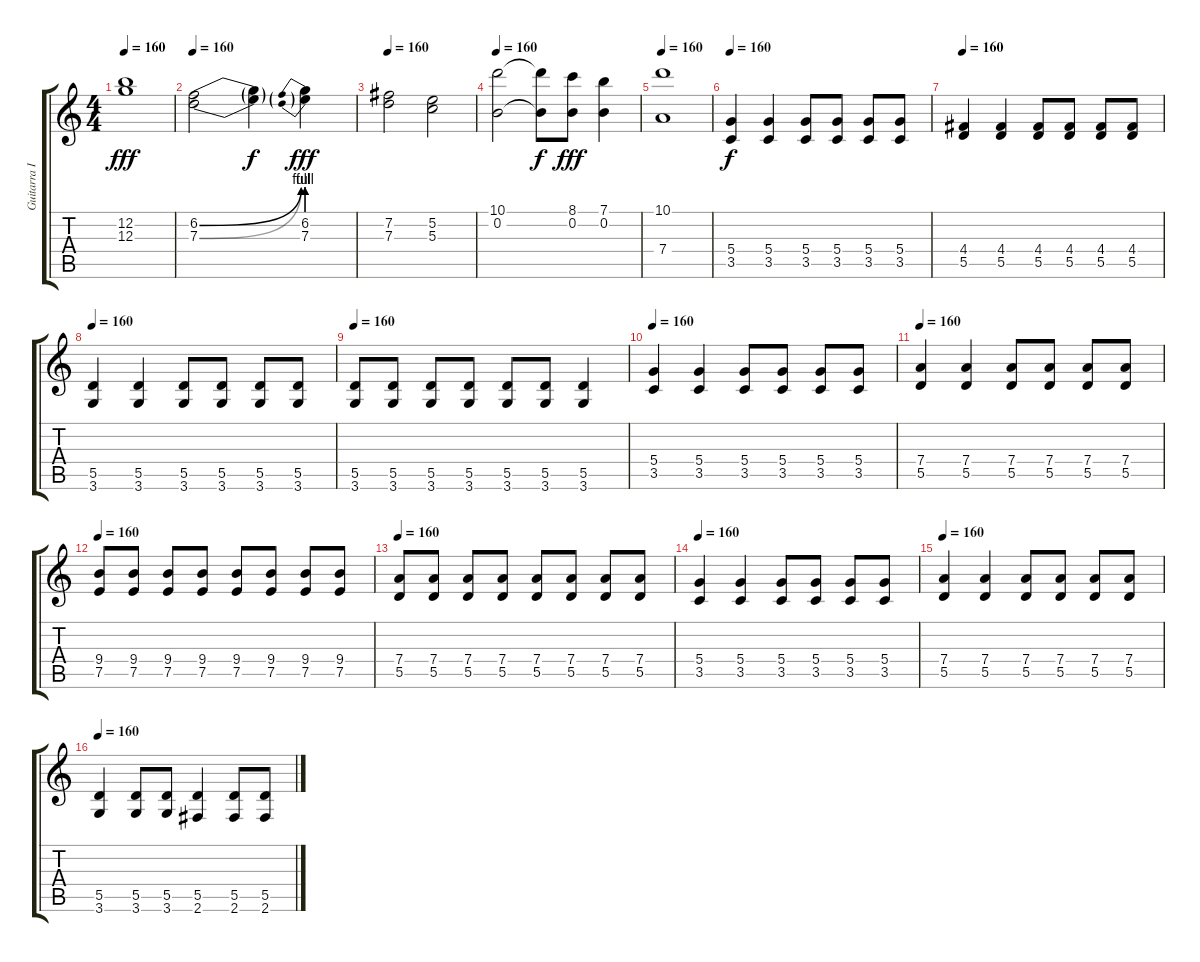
\track ("Guitarra I" "Guitarra I") {instrument overdrivenguitar}
\staff {score tabs}
\tuning (E4 B3 G3 D3 A2 E2) {hide}
\ts (4 4)
\tempo 160
\clef g2
\ks c
(12.2 12.3).1{dy fff} |
\tempo 160
(6.2{be (bend 0 0 60 4)} 7.3{be (bend 0 0 60 4)}).2 (6.2{t} 7.3{t}).4{dy f} (6.2{be (prebend 0 4 60 4)} 7.3{be (prebend 0 4 60 4)}).4{dy fff} |
\tempo 160
(7.2 7.3).2 (5.2 5.3).2 |
\tempo 160
(10.1 0.2).2 (10.1{t} 0.2{t}).8{dy f} (8.1 0.2).8{dy fff} (7.1 0.2).4 |
\tempo 160
(10.1 7.4).1 |
\tempo 160
(5.4 3.5).4{dy f} (5.4 3.5).4 (5.4 3.5).8 (5.4 3.5).8 (5.4 3.5).8 (5.4 3.5).8 |
\tempo 160
(4.4 5.5).4 (4.4 5.5).4 (4.4 5.5).8 (4.4 5.5).8 (4.4 5.5).8 (4.4 5.5).8 |
\tempo 160
(5.5 3.6).4 (5.5 3.6).4 (5.5 3.6).8 (5.5 3.6).8 (5.5 3.6).8 (5.5 3.6).8 |
\tempo 160
(5.5 3.6).8 (5.5 3.6).8 (5.5 3.6).8 (5.5 3.6).8 (5.5 3.6).8 (5.5 3.6).8 (5.5 3.6).4 |
\tempo 160
(5.4 3.5).4 (5.4 3.5).4 (5.4 3.5).8 (5.4 3.5).8 (5.4 3.5).8 (5.4 3.5).8 |
\tempo 160
(7.4 5.5).4 (7.4 5.5).4 (7.4 5.5).8 (7.4 5.5).8 (7.4 5.5).8 (7.4 5.5).8 |
\tempo 160
(9.4 7.5).8 (9.4 7.5).8 (9.4 7.5).8 (9.4 7.5).8 (9.4 7.5).8 (9.4 7.5).8 (9.4 7.5).8 (9.4 7.5).8 |
\tempo 160
(7.4 5.5).8 (7.4 5.5).8 (7.4 5.5).8 (7.4 5.5).8 (7.4 5.5).8 (7.4 5.5).8 (7.4 5.5).8 (7.4 5.5).8 |
\tempo 160
(5.4 3.5).4 (5.4 3.5).4 (5.4 3.5).8 (5.4 3.5).8 (5.4 3.5).8 (5.4 3.5).8 |
\tempo 160
(7.4 5.5).4 (7.4 5.5).4 (7.4 5.5).8 (7.4 5.5).8 (7.4 5.5).8 (7.4 5.5).8 |
\tempo 160
(5.5 3.6).4 (5.5 3.6).8 (5.5 3.6).8 (5.5 2.6).4 (5.5 2.6).8 (5.5 2.6).8
